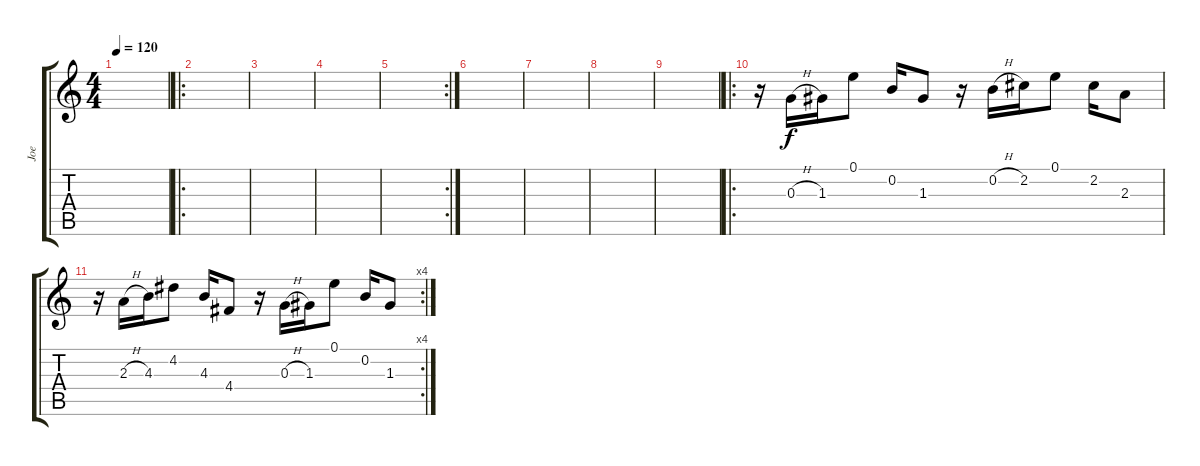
\track ("Joe" "Joe") {instrument electricguitarclean}
\staff {score tabs}
\tuning (E4 B3 G3 D3 A2 E2) {hide}
\ts (4 4)
\tempo 120
\clef g2
\ks c
|
\ro
|
|
|
\rc 2
|
|
|
|
|
\ro
r.16 0.3{h}.16 1.3.16 0.1.8 0.2.16 1.3.8 r.16 0.2{h}.16 2.2.16 0.1.8 2.2.16 2.3.8 |
\rc 4
r.16 2.3{h}.16 4.3.16 4.2.8 4.3.16 4.4.8 r.16 0.3{h}.16 1.3.16 0.1.8 0.2.16 1.3.8
